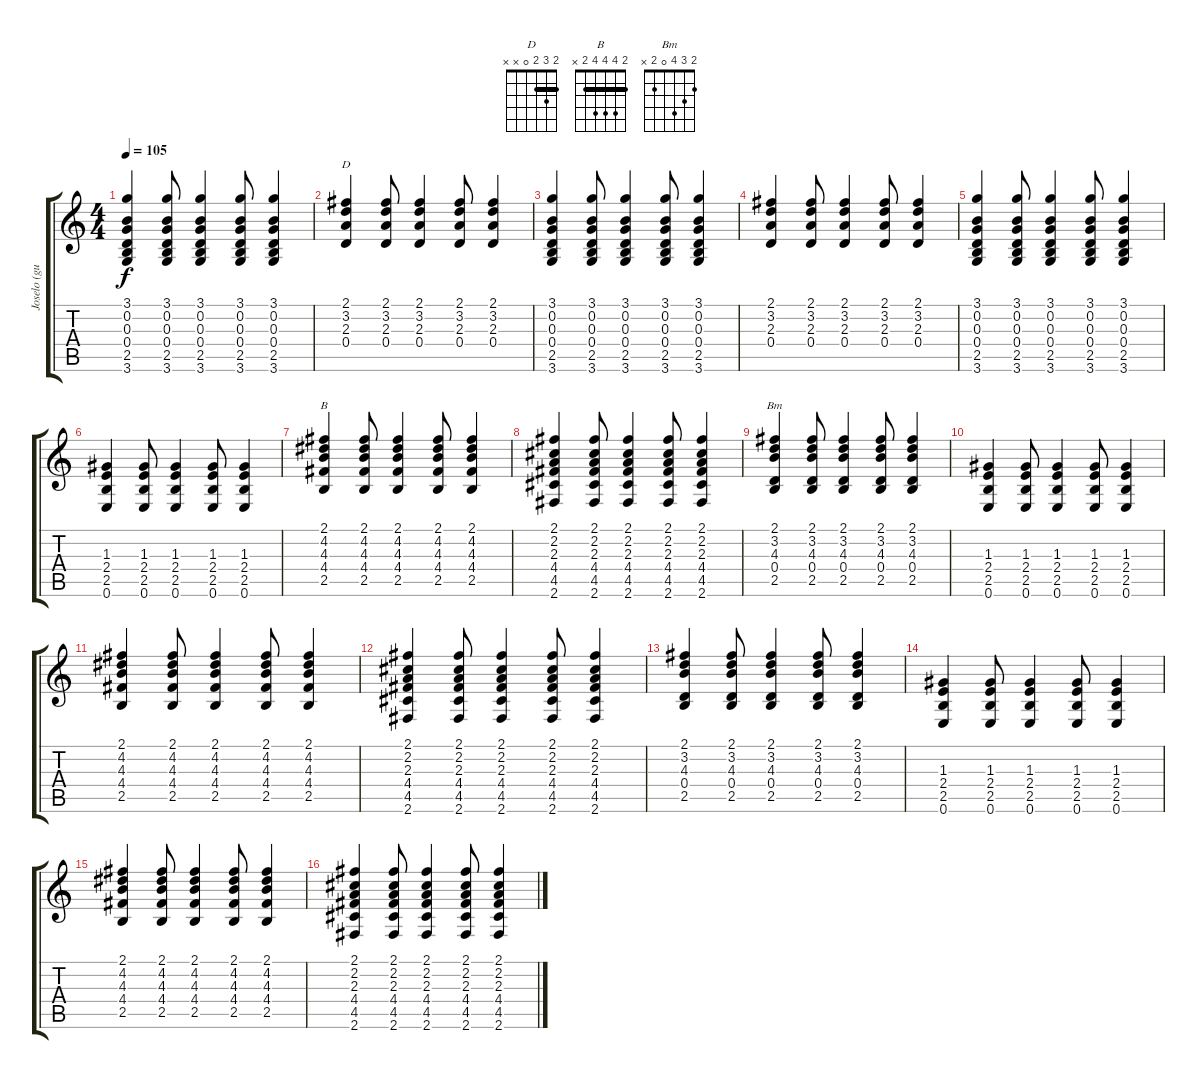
\track ("Joselo (guitarra)" "Joselo (gu") {instrument electricguitarjazz}
\staff {score tabs}
\tuning (E4 B3 G3 D3 A2 E2) {hide}
\chord ("D" 2 3 2 0 x x) {barre 2}
\chord ("B" 2 4 4 4 2 x) {barre 2}
\chord ("Bm" 2 3 4 0 2 x)
\ts (4 4)
\tempo 105
\clef g2
\ks c
(3.1 0.2 0.3 0.4 2.5 3.6).4{dy f} (3.1 0.2 0.3 0.4 2.5 3.6).8 (3.1 0.2 0.3 0.4 2.5 3.6).4 (3.1 0.2 0.3 0.4 2.5 3.6).8 (3.1 0.2 0.3 0.4 2.5 3.6).4 |
(2.1 3.2 2.3 0.4).4{ch "D"} (2.1 3.2 2.3 0.4).8 (2.1 3.2 2.3 0.4).4 (2.1 3.2 2.3 0.4).8 (2.1 3.2 2.3 0.4).4 |
(3.1 0.2 0.3 0.4 2.5 3.6).4 (3.1 0.2 0.3 0.4 2.5 3.6).8 (3.1 0.2 0.3 0.4 2.5 3.6).4 (3.1 0.2 0.3 0.4 2.5 3.6).8 (3.1 0.2 0.3 0.4 2.5 3.6).4 |
(2.1 3.2 2.3 0.4).4 (2.1 3.2 2.3 0.4).8 (2.1 3.2 2.3 0.4).4 (2.1 3.2 2.3 0.4).8 (2.1 3.2 2.3 0.4).4 |
(3.1 0.2 0.3 0.4 2.5 3.6).4 (3.1 0.2 0.3 0.4 2.5 3.6).8 (3.1 0.2 0.3 0.4 2.5 3.6).4 (3.1 0.2 0.3 0.4 2.5 3.6).8 (3.1 0.2 0.3 0.4 2.5 3.6).4 |
(1.3 2.4 2.5 0.6).4 (1.3 2.4 2.5 0.6).8 (1.3 2.4 2.5 0.6).4 (1.3 2.4 2.5 0.6).8 (1.3 2.4 2.5 0.6).4 |
(2.1 4.2 4.3 4.4 2.5).4{ch "B"} (2.1 4.2 4.3 4.4 2.5).8 (2.1 4.2 4.3 4.4 2.5).4 (2.1 4.2 4.3 4.4 2.5).8 (2.1 4.2 4.3 4.4 2.5).4 |
(2.1 2.2 2.3 4.4 4.5 2.6).4 (2.1 2.2 2.3 4.4 4.5 2.6).8 (2.1 2.2 2.3 4.4 4.5 2.6).4 (2.1 2.2 2.3 4.4 4.5 2.6).8 (2.1 2.2 2.3 4.4 4.5 2.6).4 |
(2.1 3.2 4.3 0.4 2.5).4{ch "Bm"} (2.1 3.2 4.3 0.4 2.5).8 (2.1 3.2 4.3 0.4 2.5).4 (2.1 3.2 4.3 0.4 2.5).8 (2.1 3.2 4.3 0.4 2.5).4 |
(1.3 2.4 2.5 0.6).4 (1.3 2.4 2.5 0.6).8 (1.3 2.4 2.5 0.6).4 (1.3 2.4 2.5 0.6).8 (1.3 2.4 2.5 0.6).4 |
(2.1 4.2 4.3 4.4 2.5).4 (2.1 4.2 4.3 4.4 2.5).8 (2.1 4.2 4.3 4.4 2.5).4 (2.1 4.2 4.3 4.4 2.5).8 (2.1 4.2 4.3 4.4 2.5).4 |
(2.1 2.2 2.3 4.4 4.5 2.6).4 (2.1 2.2 2.3 4.4 4.5 2.6).8 (2.1 2.2 2.3 4.4 4.5 2.6).4 (2.1 2.2 2.3 4.4 4.5 2.6).8 (2.1 2.2 2.3 4.4 4.5 2.6).4 |
(2.1 3.2 4.3 0.4 2.5).4 (2.1 3.2 4.3 0.4 2.5).8 (2.1 3.2 4.3 0.4 2.5).4 (2.1 3.2 4.3 0.4 2.5).8 (2.1 3.2 4.3 0.4 2.5).4 |
(1.3 2.4 2.5 0.6).4 (1.3 2.4 2.5 0.6).8 (1.3 2.4 2.5 0.6).4 (1.3 2.4 2.5 0.6).8 (1.3 2.4 2.5 0.6).4 |
(2.1 4.2 4.3 4.4 2.5).4 (2.1 4.2 4.3 4.4 2.5).8 (2.1 4.2 4.3 4.4 2.5).4 (2.1 4.2 4.3 4.4 2.5).8 (2.1 4.2 4.3 4.4 2.5).4 |
(2.1 2.2 2.3 4.4 4.5 2.6).4 (2.1 2.2 2.3 4.4 4.5 2.6).8 (2.1 2.2 2.3 4.4 4.5 2.6).4 (2.1 2.2 2.3 4.4 4.5 2.6).8 (2.1 2.2 2.3 4.4 4.5 2.6).4
